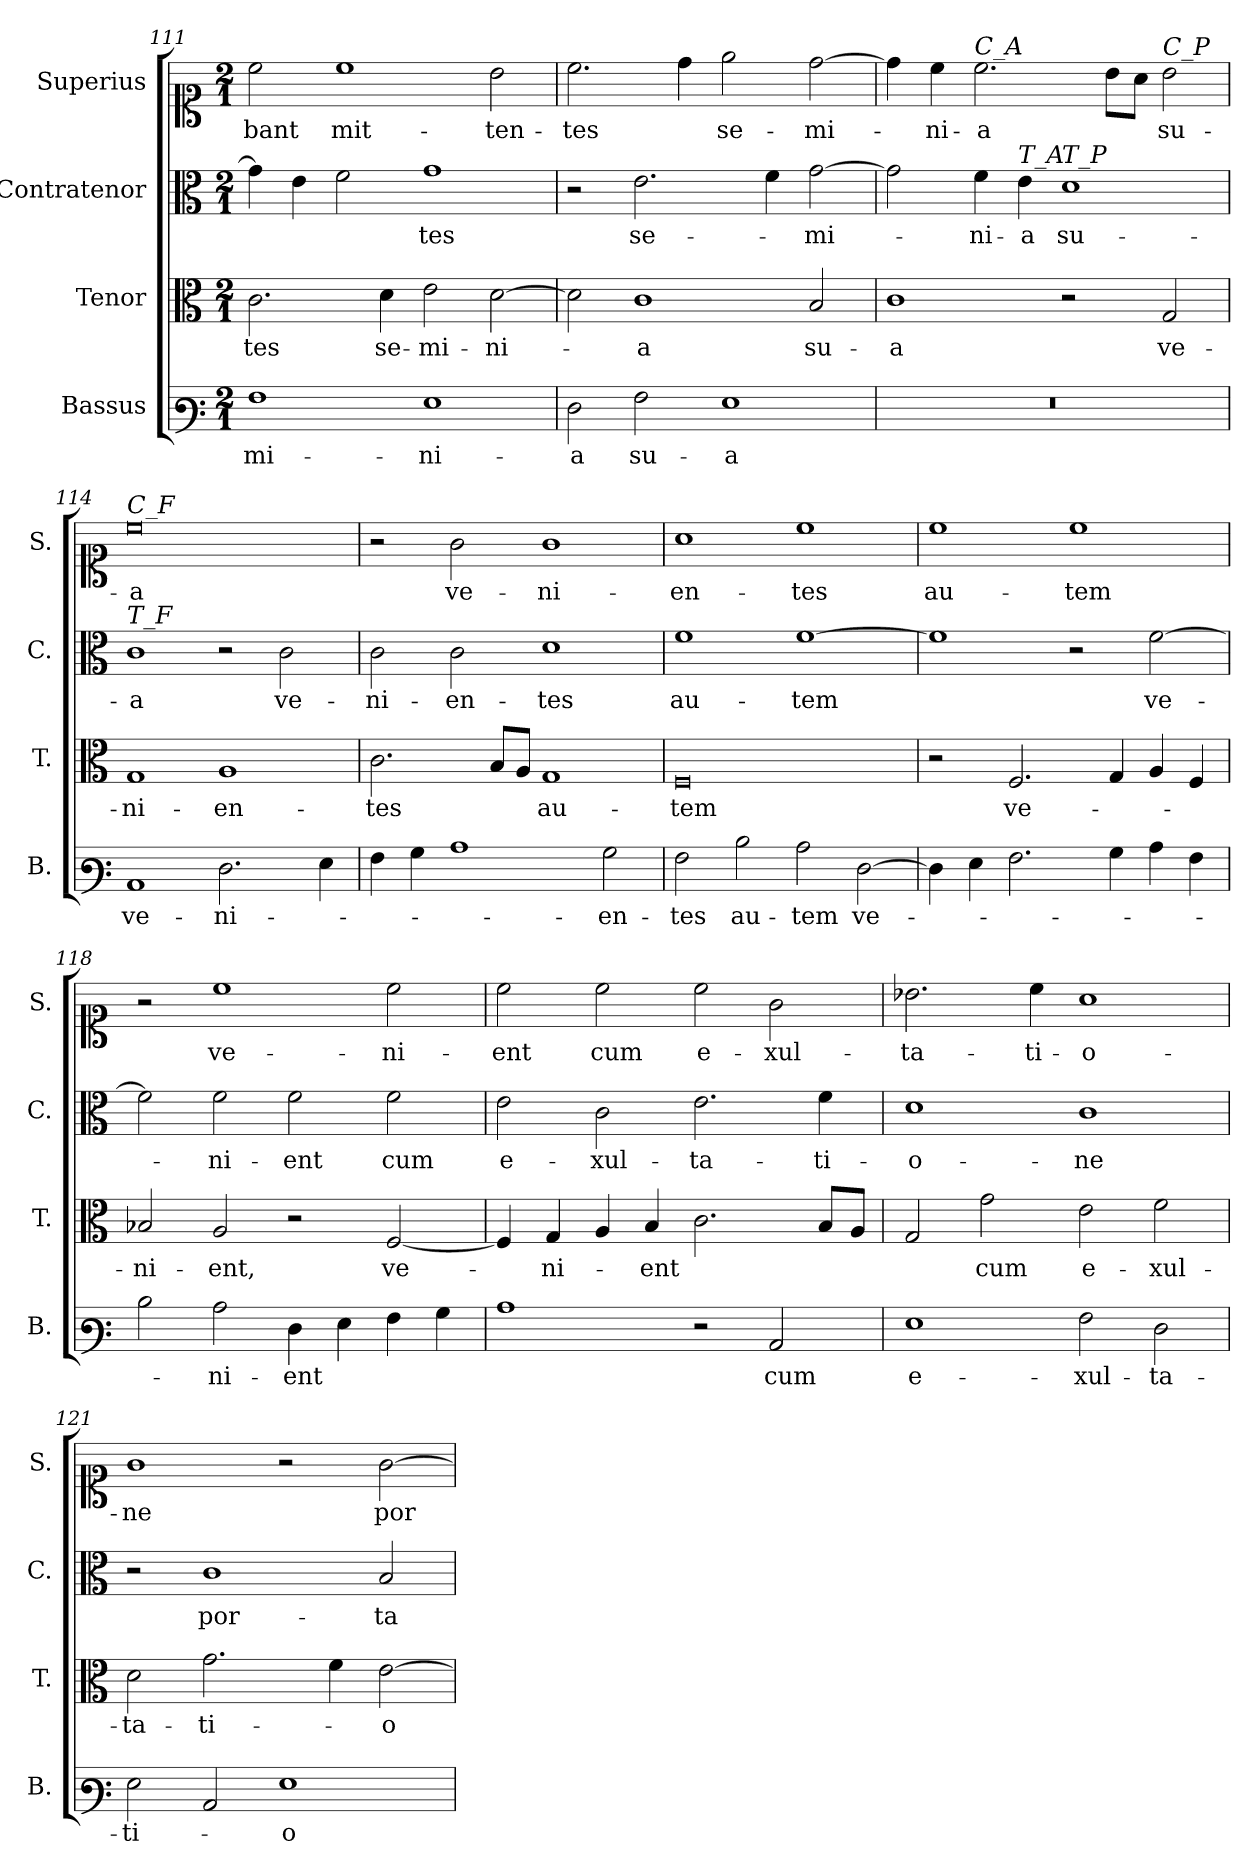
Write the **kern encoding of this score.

**kern	**text	**kern	**text	**kern	**text	**kern	**text
*part4	*part4	*part3	*part3	*part2	*part2	*part1	*part1
*staff4	*staff4	*staff3	*staff3	*staff2	*staff2	*staff1	*staff1
*I"Bassus	*	*I"Tenor	*	*I"Contratenor	*	*I"Superius	*
*I'B.	*	*I'T.	*	*I'C.	*	*I'S.	*
*clefF3	*	*clefC3	*	*clefC3	*	*clefC1	*
*k[]	*	*k[]	*	*k[]	*	*k[]	*
*M2/1	*	*M2/1	*	*M2/1	*	*M2/1	*
=111	=111	=111	=111	=111	=111	=111	=111
!	!LO:LY:b	!	!LO:LY:b	!	!	!	!LO:LY:b
1A	-mi-	2.c\	-tes	4g\]	.	2cc\	-bant
.	.	.	.	4e\	.	.	.
!	!	!	!	!	!	!	!LO:LY:b
.	.	.	.	2f\	.	1cc	mit-
!	!	!	!LO:LY:b	!	!	!	!
.	.	4d\	se-	.	.	.	.
!	!LO:LY:b	!	!LO:LY:b	!	!LO:LY:b	!	!
1G	-ni-	2e\	-mi-	1g	-tes	.	.
!	!	!	!LO:LY:b	!	!	!	!LO:LY:b
.	.	[2d\	-ni-	.	.	2b\	-ten-
=112	=112	=112	=112	=112	=112	=112	=112
!	!LO:LY:b	!	!	!	!	!	!LO:LY:b
2F\	-a	2d\]	.	2r	.	2.cc\	-tes
!	!LO:LY:b	!	!LO:LY:b	!	!LO:LY:b	!	!
2A\	su-	1c	-a	2.e\	se-	.	.
.	.	.	.	.	.	4dd\	.
!	!LO:LY:b	!	!	!	!	!	!LO:LY:b
1G	-a	.	.	.	.	2ee\	se-
.	.	.	.	4f\	.	.	.
!	!	!	!LO:LY:b	!	!LO:LY:b	!	!LO:LY:b
.	.	2B/	su-	[2g\	-mi-	[2dd\	-mi-
=113	=113	=113	=113	=113	=113	=113	=113
!	!	!	!LO:LY:b	!	!	!	!
0r	.	1c	-a	2g\]	.	4dd\]	.
!	!	!	!	!	!	!	!LO:LY:b
.	.	.	.	.	.	4cc\	-ni-
!	!	!	!	!	!	!LO:TX:a:i:t=C_A	!
!	!	!	!	!	!LO:LY:b	!	!LO:LY:b
.	.	.	.	4f\	-ni-	2.cc\	-a
!	!	!	!	!LO:TX:a:i:t=T_A	!	!	!
!	!	!	!	!	!LO:LY:b	!	!
.	.	.	.	4e\	-a	.	.
!	!	!	!	!LO:TX:a:i:t=T_P	!	!	!
!	!	!	!	!	!LO:LY:b	!	!
.	.	2r	.	1d	su-	.	.
.	.	.	.	.	.	8b\L	.
.	.	.	.	.	.	8a\J	.
!	!	!	!	!	!	!LO:TX:a:i:t=C_P	!
!	!	!	!LO:LY:b	!	!	!	!LO:LY:b
.	.	2G/	ve-	.	.	2b\	su-
=114	=114	=114	=114	=114	=114	=114	=114
!	!	!	!	!	!	!LO:TX:a:i:t=C_F	!
!	!	!	!	!LO:TX:a:i:t=T_F	!	!	!
!	!LO:LY:b	!	!LO:LY:b	!	!LO:LY:b	!	!LO:LY:b
1C	ve-	1G	-ni-	1c	-a	0cc	-a
!	!LO:LY:b	!	!LO:LY:b	!	!	!	!
2.F\	-ni-	1A	-en-	2r	.	.	.
!	!	!	!	!	!LO:LY:b	!	!
.	.	.	.	2c\	ve-	.	.
4G\	.	.	.	.	.	.	.
=115	=115	=115	=115	=115	=115	=115	=115
!	!	!	!LO:LY:b	!	!LO:LY:b	!	!
4A\	.	2.c\	tes	2c\	-ni-	2r	.
4B\	.	.	.	.	.	.	.
!	!	!	!	!	!LO:LY:b	!	!LO:LY:b
1c	.	.	.	2c\	-en-	2g\	ve-
.	.	8B/L	.	.	.	.	.
.	.	8A/J	.	.	.	.	.
!	!	!	!LO:LY:b	!	!LO:LY:b	!	!LO:LY:b
.	.	1G	au-	1d	-tes	1g	-ni-
!	!LO:LY:b	!	!	!	!	!	!
2B\	-en-	.	.	.	.	.	.
=116	=116	=116	=116	=116	=116	=116	=116
!	!LO:LY:b	!	!LO:LY:b	!	!LO:LY:b	!	!LO:LY:b
2A\	-tes	0F	-tem	1f	au-	1a	-en-
!	!LO:LY:b	!	!	!	!	!	!
2d\	au-	.	.	.	.	.	.
!	!LO:LY:b	!	!	!	!LO:LY:b	!	!LO:LY:b
2c\	-tem	.	.	[1f	-tem	1cc	-tes
!	!LO:LY:b	!	!	!	!	!	!
[2F\	ve-	.	.	.	.	.	.
=117	=117	=117	=117	=117	=117	=117	=117
!	!	!	!	!	!	!	!LO:LY:b
4F\]	.	2r	.	1f]	.	1cc	au-
4G\	.	.	.	.	.	.	.
!	!	!	!LO:LY:b	!	!	!	!
2.A\	.	2.F/	ve-	.	.	.	.
!	!	!	!	!	!	!	!LO:LY:b
.	.	.	.	2r	.	1cc	-tem
4B\	.	4G/	.	.	.	.	.
!	!	!	!	!	!LO:LY:b	!	!
4c\	.	4A/	.	[2f\	ve-	.	.
4A\	.	4F/	.	.	.	.	.
=118	=118	=118	=118	=118	=118	=118	=118
!	!	!	!LO:LY:b	!	!	!	!
2d\	.	2B-X/	-ni-	2f\]	.	2r	.
!	!LO:LY:b	!	!LO:LY:b	!	!LO:LY:b	!	!LO:LY:b
2c\	-ni-	2A/	-ent,	2f\	-ni-	1cc	ve-
!	!LO:LY:b	!	!	!	!LO:LY:b	!	!
4F\	-ent	2r	.	2f\	-ent	.	.
4G\	.	.	.	.	.	.	.
!	!	!	!LO:LY:b	!	!LO:LY:b	!	!LO:LY:b
4A\	.	[2F/	ve-	2f\	cum	2cc\	-ni-
4B\	.	.	.	.	.	.	.
=119	=119	=119	=119	=119	=119	=119	=119
!	!	!	!	!	!LO:LY:b	!	!LO:LY:b
1c	.	4F/]	.	2e\	e-	2cc\	-ent
!	!	!	!LO:LY:b	!	!	!	!
.	.	4G/	ni-	.	.	.	.
!	!	!	!	!	!LO:LY:b	!	!LO:LY:b
.	.	4A/	.	2c\	-xul-	2cc\	cum
!	!	!	!LO:LY:b	!	!	!	!
.	.	4B/	-ent	.	.	.	.
!	!	!	!	!	!LO:LY:b	!	!LO:LY:b
2r	.	2.c\	.	2.e\	-ta-	2cc\	e-
!	!LO:LY:b	!	!	!	!	!	!LO:LY:b
2C/	cum	.	.	.	.	2g\	-xul-
!	!	!	!	!	!LO:LY:b	!	!
.	.	8B/L	.	4f\	-ti-	.	.
.	.	8A/J	.	.	.	.	.
=120	=120	=120	=120	=120	=120	=120	=120
!	!LO:LY:b	!	!	!	!LO:LY:b	!	!LO:LY:b
1G	e-	2G/	.	1d	-o-	2.b-X\	-ta-
!	!	!	!LO:LY:b	!	!	!	!
.	.	2g\	cum	.	.	.	.
!	!	!	!	!	!	!	!LO:LY:b
.	.	.	.	.	.	4cc\	-ti-
!	!LO:LY:b	!	!LO:LY:b	!	!LO:LY:b	!	!LO:LY:b
2A\	-xul-	2e\	e-	1c	-ne	1a	-o-
!	!LO:LY:b	!	!LO:LY:b	!	!	!	!
2F\	-ta-	2f\	-xul-	.	.	.	.
=121	=121	=121	=121	=121	=121	=121	=121
!	!LO:LY:b	!	!LO:LY:b	!	!	!	!LO:LY:b
2G\	-ti-	2d\	-ta-	2r	.	1g	-ne
!	!	!	!LO:LY:b	!	!LO:LY:b	!	!
2C/	.	2.g\	-ti-	1c	por-	.	.
!	!LO:LY:b	!	!	!	!	!	!
1G	-o-	.	.	.	.	2r	.
.	.	4f\	.	.	.	.	.
!	!	!	!LO:LY:b	!	!LO:LY:b	!	!LO:LY:b
.	.	[2e\	-o-	2B/	-ta-	[2g\	por-
=	=	=	=	=	=	=	=
*-	*-	*-	*-	*-	*-	*-	*-
